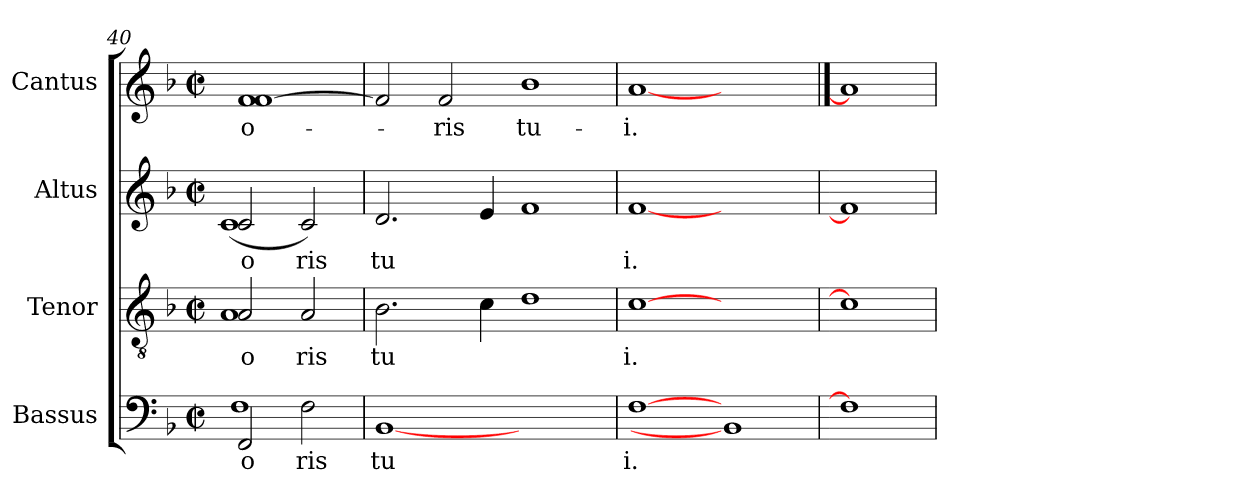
**kern	**text	**kern	**text	**kern	**text	**kern	**text
*part4	*part4	*part3	*part3	*part2	*part2	*part1	*part1
*staff4	*staff4	*staff3	*staff3	*staff2	*staff2	*staff1	*staff1
*I"Bassus	*	*I"Tenor	*	*I"Altus	*	*I"Cantus	*
*clefF4	*	*clefGv2	*	*clefG2	*	*clefG2	*
*k[b-]	*	*k[b-]	*	*k[b-]	*	*k[b-]	*
*F:	*	*F:	*	*F:	*	*F:	*
*M2/2	*	*M2/2	*	*M2/2	*	*M2/2	*
*met(c|)	*	*met(c|)	*	*met(c|)	*	*met(c|)	*
=40	=40	=40	=40	=40	=40	=40	=40
!	!LO:LY:b:cj	!	!	!	!	!	!
*^	*	*	*	*	*	*	*
!	!	!LO:LY:b:cj	!	!LO:LY:b:cj	!	!	!	!
*	*	*	*^	*	*	*	*	*
!	!	!	!	!	!LO:LY:b:cj	!	!LO:LY:b:cj	!	!
*	*	*	*	*	*	*^	*	*	*
!	!	!	!	!	!	!	!	!LO:LY:b:cj	!	!LO:LY:b:rj
2FF/	1F	o	2A/	1A	o	2c/	(<1c	o	1f [<1f	o-
!	!	!LO:LY:b:cj	!	!	!LO:LY:b:cj	!	!	!LO:LY:b:cj	!	!
2F\	.	ris	2A/	.	ris	2c/)	.	ris	.	.
*v	*v	*	*	*	*	*v	*v	*	*	*
*	*	*v	*v	*	*	*	*	*
=41	=41	=41	=41	=41	=41	=41	=41
!	!LO:LY:b:cj	!	!LO:LY:b:cj	!	!LO:LY:b:cj	!	!
[1BB-	tu	2.B-\	tu	2.d/	tu	2f/]	.
!	!	!	!	!	!	!	!LO:LY:b:cj
.	.	.	.	.	.	2f/	-ris
.	.	4c\	.	4e/	.	.	.
!	!	!	!	!	!	!	!LO:LY:b:cj
1ryy	.	1d	.	1f	.	1b-	tu-
=42	=42	=42	=42	=42	=42	=42	=42
!	!LO:LY:b:cj	!	!LO:LY:b:cj	!	!LO:LY:b:cj	!	!LO:LY:b:cj
[1F	i.	[1c	i.	[1f	i.	[1a	-i.
1BB-]	.	1ryy	.	1ryy	.	1ryy	.
=43	==43	=43	==43	=43	==43	==43	==43
1F]	.	1c]	.	1f]	.	1a]	.
=	=	=	=	=	=	=	=
*-	*-	*-	*-	*-	*-	*-	*-
